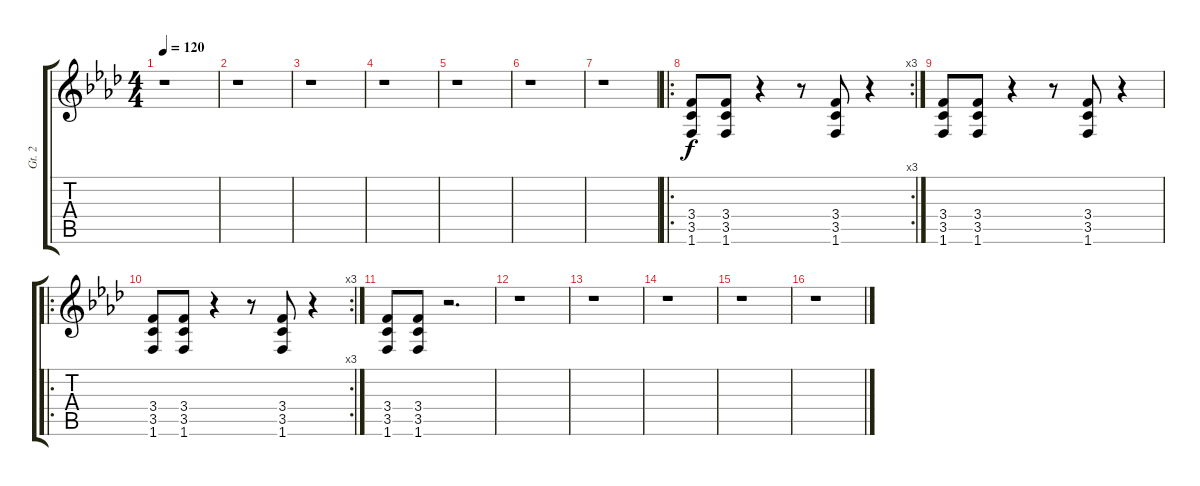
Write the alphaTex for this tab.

\track ("Gt. 2" "Gt. 2") {instrument overdrivenguitar}
\staff {score tabs}
\tuning (E4 B3 G3 D3 A2 E2) {hide}
\ts (4 4)
\tempo 120
\clef g2
\ks ab
r.1{dy f} |
r.1 |
r.1 |
r.1 |
r.1 |
r.1 |
r.1 |
\ro
\rc 3
(3.4 3.5 1.6).8 (3.4 3.5 1.6).8 r.4 r.8 (3.4 3.5 1.6).8 r.4 |
(3.4 3.5 1.6).8 (3.4 3.5 1.6).8 r.4 r.8 (3.4 3.5 1.6).8 r.4 |
\ro
\rc 3
(3.4 3.5 1.6).8 (3.4 3.5 1.6).8 r.4 r.8 (3.4 3.5 1.6).8 r.4 |
(3.4 3.5 1.6).8 (3.4 3.5 1.6).8 r.2{d} |
r.1 |
r.1 |
r.1 |
r.1 |
r.1
